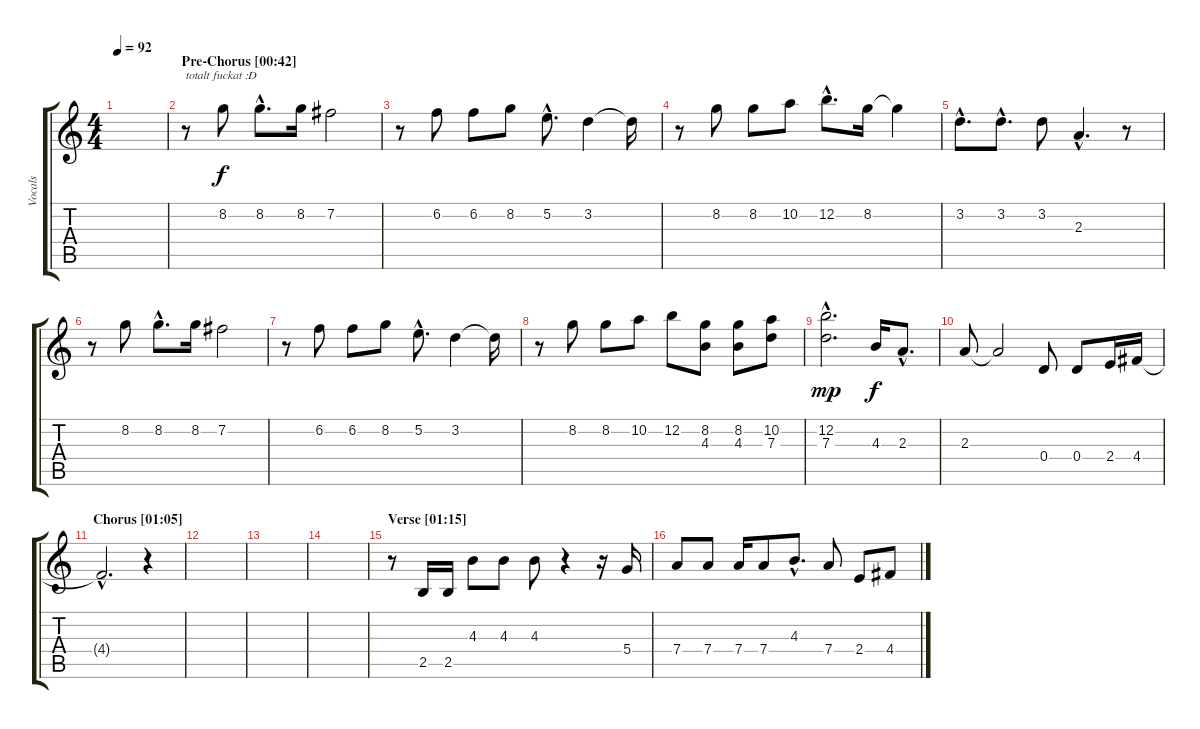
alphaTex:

\track ("Vocals" "Vocals") {instrument acousticguitarsteel}
\staff {score tabs}
\tuning (E4 B3 G3 D3 A2 E2) {hide}
\ts (4 4)
\tempo 92
\clef g2
\ks c
|
\section ("" "Pre-Chorus [00:42] ")
r.8{txt "totalt fuckat :D"} 8.2.8 8.2{hac}.8{d} 8.2.16 7.2.2 |
r.8 6.2.8 6.2.8 8.2.8 5.2{hac}.8{d} 3.2.4 3.2{t}.16 |
r.8 8.2.8 8.2.8 10.2.8 12.2{hac}.8{d} 8.2.16 8.2{t}.4 |
3.2{hac}.8{d} 3.2{hac}.8{d} 3.2.8 2.3{hac}.4{d} r.8 |
r.8 8.2.8 8.2{hac}.8{d} 8.2.16 7.2.2 |
r.8 6.2.8 6.2.8 8.2.8 5.2{hac}.8{d} 3.2.4 3.2{t}.16 |
r.8 8.2.8 8.2.8 10.2.8 12.2.8 (8.2 4.3).8 (8.2 4.3).8 (10.2 7.3).8 |
(12.2{hac} 7.3{hac}).2{d dy mp} 4.3.16{dy f} 2.3{hac}.8{d} |
2.3.8 2.3{t}.2 0.4.8 0.4.8 2.4.16 4.4.16 |
\section ("" "Chorus [01:05]")
4.4{hac t}.2{d} r.4 |
|
|
|
\section ("" "Verse [01:15]")
r.8 2.5.16 2.5.16 4.3.8 4.3.8 4.3.8 r.4 r.16 5.4.16 |
7.4.8 7.4.8 7.4.16 7.4.8 4.3{hac}.8{d} 7.4.8 2.4.8 4.4.8
